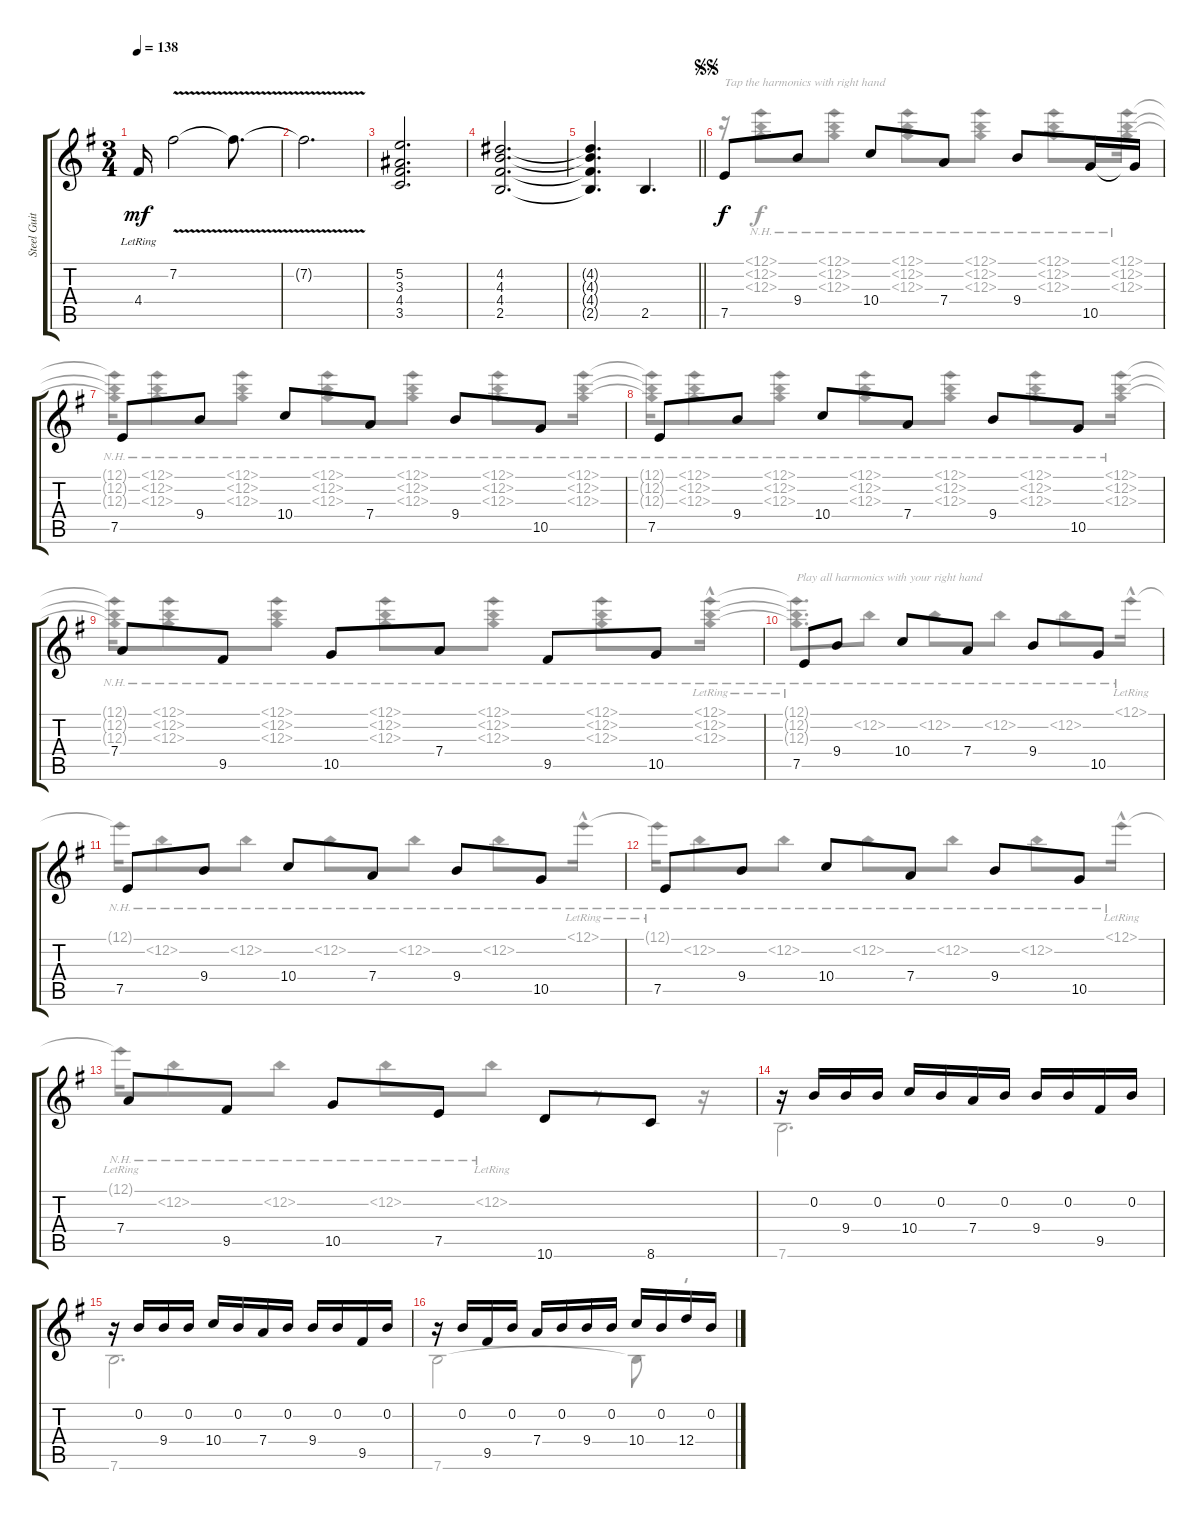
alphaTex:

\track ("Steel Guitar" "Steel Guit") {instrument acousticguitarsteel}
\staff {score tabs}
\tuning (E4 B3 G3 D3 A2 E2) {hide}
\voice
\ts (3 4)
\tempo 138
\clef g2
\ks eminor
4.4{lr}.16{dy mf} 7.2{v}.2 7.2{v t}.8{d} |
7.2{v t}.2{d} |
(5.2 3.3 4.4 3.5).2{d} |
(4.2 4.3 4.4 2.5).2{d} |
\barLineRight lightlight
(4.2{t} 4.3{t} 4.4{t} 2.5{t}).4{d} 2.5.4{d} |
\jump segnosegno
7.5.8{dy f} 9.4.8 10.4.8 7.4.8 9.4.8 10.5.16 10.5{t}.16 |
7.5.8 9.4.8 10.4.8 7.4.8 9.4.8 10.5.8 |
7.5.8 9.4.8 10.4.8 7.4.8 9.4.8 10.5.8 |
7.4.8 9.5.8 10.5.8 7.4.8 9.5.8 10.5.8 |
7.5.8 9.4.8 10.4.8 7.4.8 9.4.8 10.5.8 |
7.5.8 9.4.8 10.4.8 7.4.8 9.4.8 10.5.8 |
7.5.8 9.4.8 10.4.8 7.4.8 9.4.8 10.5.8 |
7.4.8 9.5.8 10.5.8 7.5.8 10.6.8 8.6.8 |
r.16 0.2.16 9.4.16 0.2.16 10.4.16 0.2.16 7.4.16 0.2.16 9.4.16 0.2.16 9.5.16 0.2.16 |
r.16 0.2.16 9.4.16 0.2.16 10.4.16 0.2.16 7.4.16 0.2.16 9.4.16 0.2.16 9.5.16 0.2.16 |
r.16 0.2.16 9.5.16 0.2.16 7.4.16 0.2.16 9.4.16 0.2.16 10.4.16 0.2.16 12.4.16 0.2.16
\voice
\clef g2
\ottava regular
\simile none
\ks eminor
|
|
|
|
\barLineRight lightlight
|
r.16{txt "Tap the harmonics with right hand"} (12.1{nh} 12.2{nh} 12.3{nh}).8{dy f} (12.1{nh} 12.2{nh} 12.3{nh}).8 (12.1{nh} 12.2{nh} 12.3{nh}).8 (12.1{nh} 12.2{nh} 12.3{nh}).8 (12.1{nh} 12.2{nh} 12.3{nh}).8 (12.1{nh} 12.2{nh} 12.3{nh}).16 |
(12.1{nh t} 12.2{nh t} 12.3{nh t}).16 (12.1{nh} 12.2{nh} 12.3{nh}).8 (12.1{nh} 12.2{nh} 12.3{nh}).8 (12.1{nh} 12.2{nh} 12.3{nh}).8 (12.1{nh} 12.2{nh} 12.3{nh}).8 (12.1{nh} 12.2{nh} 12.3{nh}).8 (12.1{nh} 12.2{nh} 12.3{nh}).16 |
(12.1{nh t} 12.2{nh t} 12.3{nh t}).16 (12.1{nh} 12.2{nh} 12.3{nh}).8 (12.1{nh} 12.2{nh} 12.3{nh}).8 (12.1{nh} 12.2{nh} 12.3{nh}).8 (12.1{nh} 12.2{nh} 12.3{nh}).8 (12.1{nh} 12.2{nh} 12.3{nh}).8 (12.1{nh} 12.2{nh} 12.3{nh}).16 |
(12.1{nh t} 12.2{nh t} 12.3{nh t}).16 (12.1{nh} 12.2{nh} 12.3{nh}).8 (12.1{nh} 12.2{nh} 12.3{nh}).8 (12.1{nh} 12.2{nh} 12.3{nh}).8 (12.1{nh} 12.2{nh} 12.3{nh}).8 (12.1{nh} 12.2{nh} 12.3{nh}).8 (12.1{nh hac lr} 12.2{nh hac lr} 12.3{nh hac lr}).16 |
(12.1{nh lr t} 12.2{nh lr t} 12.3{nh lr t}).8{d txt "Play all harmonics with your right hand"} 12.2{nh}.8 12.2{nh}.8 12.2{nh}.8 12.2{nh}.8 12.1{nh hac lr}.16 |
12.1{nh t}.16 12.2{nh}.8 12.2{nh}.8 12.2{nh}.8 12.2{nh}.8 12.2{nh}.8 12.1{nh hac lr}.16 |
12.1{nh lr t}.16 12.2{nh}.8 12.2{nh}.8 12.2{nh}.8 12.2{nh}.8 12.2{nh}.8 12.1{nh hac lr}.16 |
12.1{nh lr t}.16 12.2{nh}.8 12.2{nh}.8 12.2{nh}.8 12.2{nh lr}.8 r.8 r.16 |
7.6.2{d} |
7.6.2{d} |
7.6.2 7.6{t}.8 r.8
